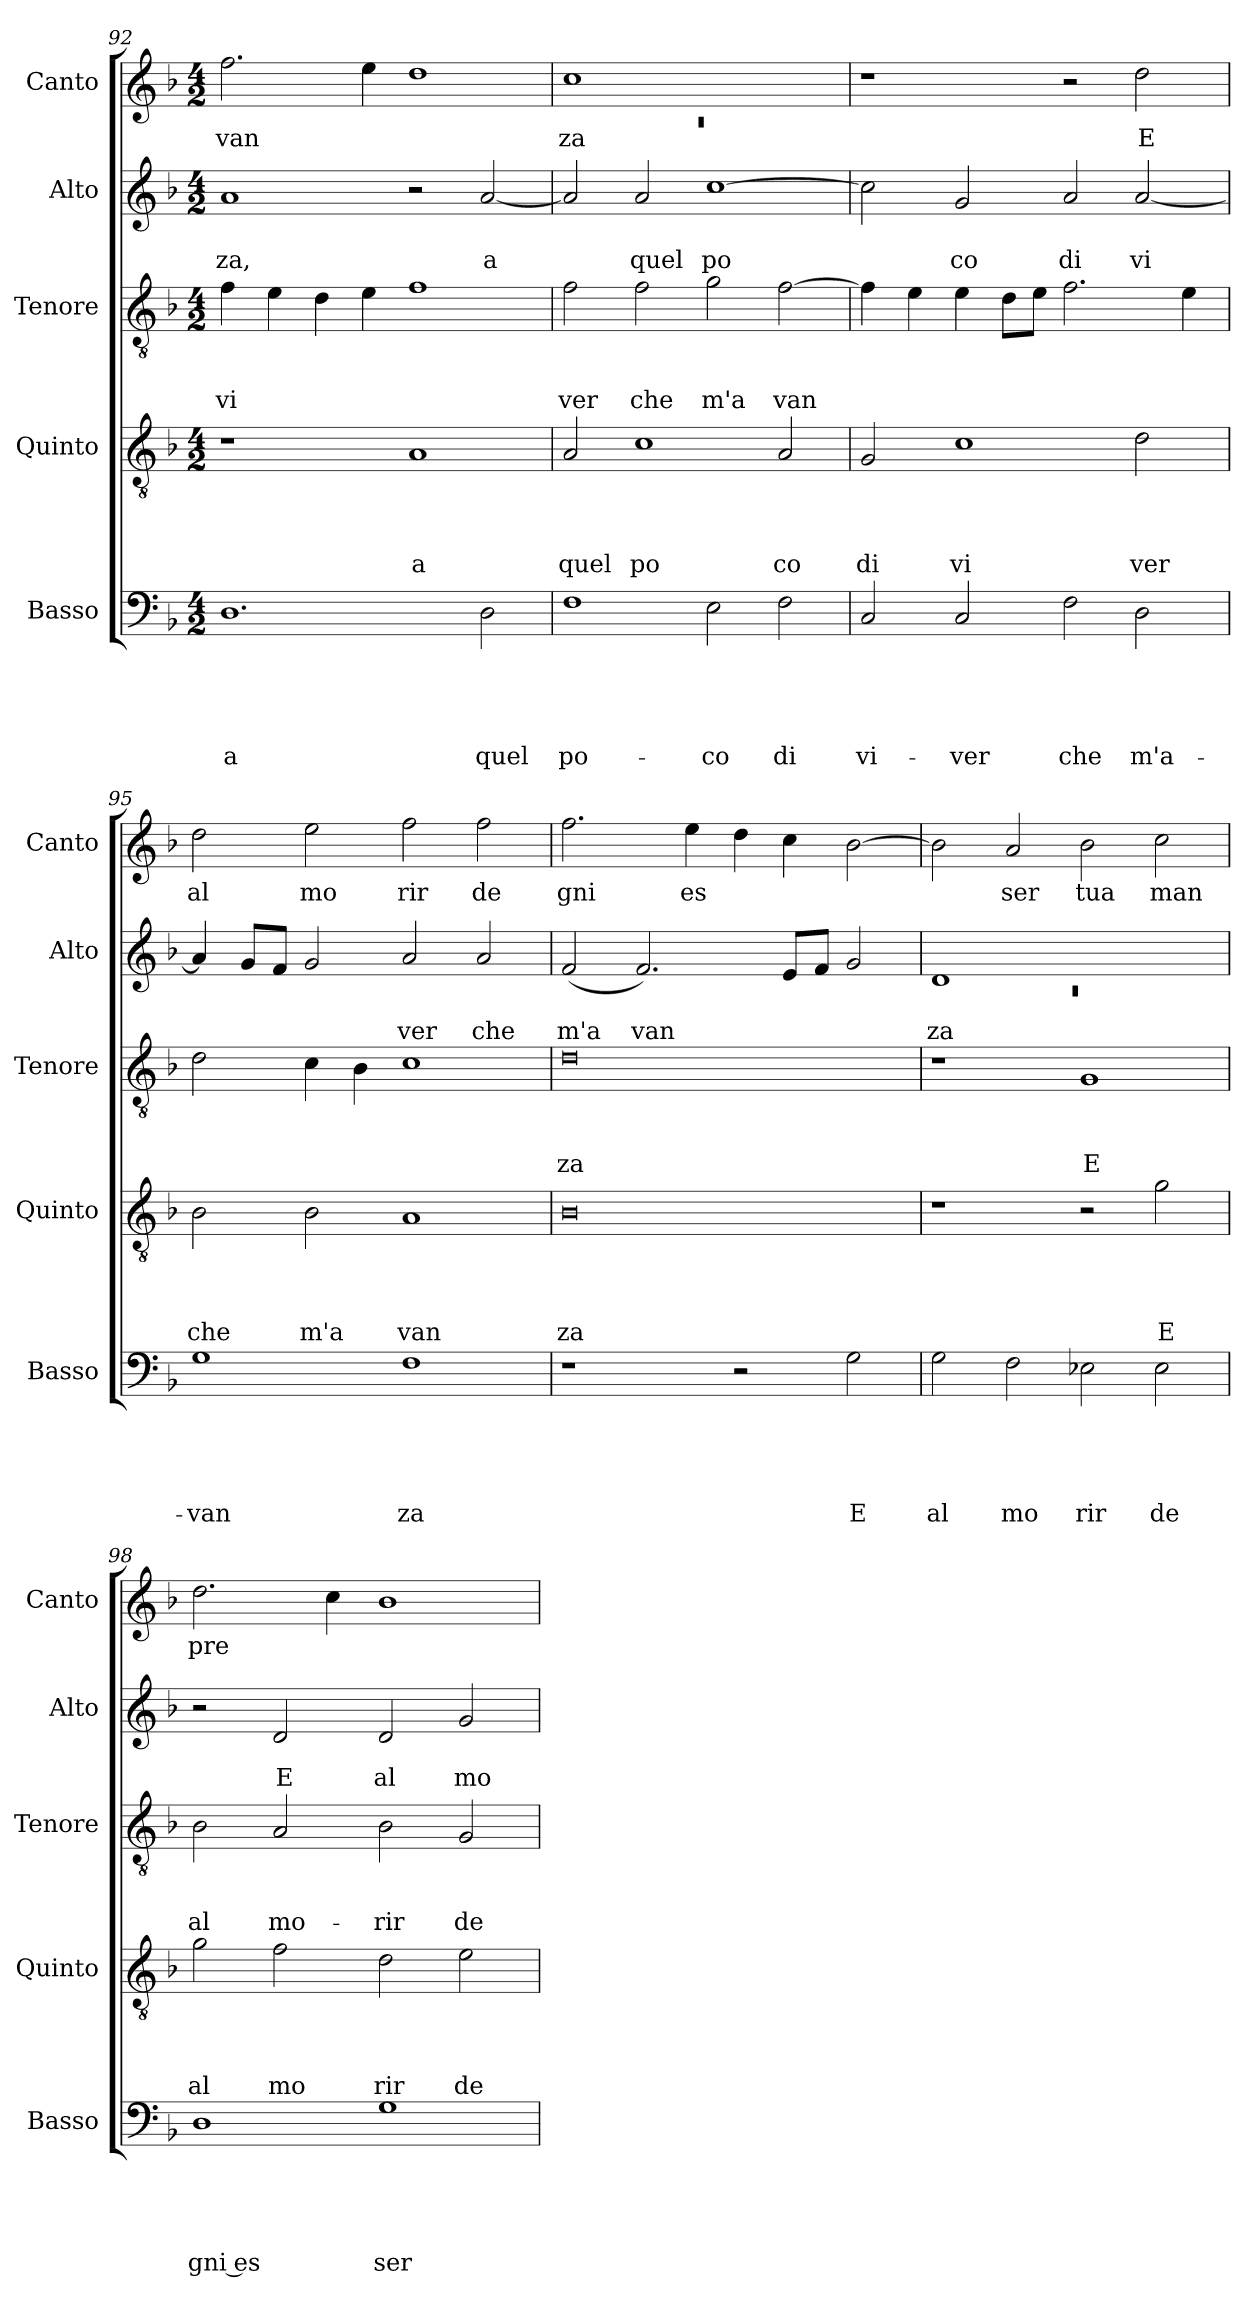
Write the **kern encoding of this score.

**kern	**text	**text	**text	**text	**text	**kern	**text	**text	**text	**text	**kern	**text	**text	**text	**kern	**text	**text	**kern	**text
*part5	*part5	*part5	*part5	*part5	*part5	*part4	*part4	*part4	*part4	*part4	*part3	*part3	*part3	*part3	*part2	*part2	*part2	*part1	*part1
*staff5	*staff5	*staff5	*staff5	*staff5	*staff5	*staff4	*staff4	*staff4	*staff4	*staff4	*staff3	*staff3	*staff3	*staff3	*staff2	*staff2	*staff2	*staff1	*staff1
*I"Basso	*	*	*	*	*	*I"Quinto	*	*	*	*	*I"Tenore	*	*	*	*I"Alto	*	*	*I"Canto	*
*I'Basso	*	*	*	*	*	*I'Quinto	*	*	*	*	*I'Tenore	*	*	*	*I'Alto	*	*	*I'Canto	*
*clefF4	*	*	*	*	*	*clefGv2	*	*	*	*	*clefGv2	*	*	*	*clefG2	*	*	*clefG2	*
*k[b-]	*	*	*	*	*	*k[b-]	*	*	*	*	*k[b-]	*	*	*	*k[b-]	*	*	*k[b-]	*
*F:	*	*	*	*	*	*F:	*	*	*	*	*F:	*	*	*	*F:	*	*	*F:	*
*M4/2	*	*	*	*	*	*M4/2	*	*	*	*	*M4/2	*	*	*	*M4/2	*	*	*M4/2	*
=92	=92	=92	=92	=92	=92	=92	=92	=92	=92	=92	=92	=92	=92	=92	=92	=92	=92	=92	=92
!	!	!	!	!	!LO:LY:b	!	!	!	!	!	!	!	!	!LO:LY:b	!	!	!LO:LY:b	!	!LO:LY:b
1.D	.	.	.	.	a	1r	.	.	.	.	4f\	.	.	vi	1a	.	za,	2.ff\	van
.	.	.	.	.	.	.	.	.	.	.	4e\	.	.	.	.	.	.	.	.
.	.	.	.	.	.	.	.	.	.	.	4d\	.	.	.	.	.	.	.	.
.	.	.	.	.	.	.	.	.	.	.	4e\	.	.	.	.	.	.	4ee\	.
!	!	!	!	!	!	!	!	!	!	!LO:LY:b	!	!	!	!	!	!	!	!	!
.	.	.	.	.	.	1A	.	.	.	a	1f	.	.	.	2r	.	.	1dd	.
!	!	!	!	!	!LO:LY:b	!	!	!	!	!	!	!	!	!	!	!	!LO:LY:b	!	!
2D\	.	.	.	.	quel	.	.	.	.	.	.	.	.	.	[<2a/	.	a	.	.
=93	=93	=93	=93	=93	=93	=93	=93	=93	=93	=93	=93	=93	=93	=93	=93	=93	=93	=93	=93
*	*	*	*	*	*	*	*	*	*	*	*	*	*	*	*	*	*	*^	*
!	!	!	!	!	!LO:LY:b	!	!	!	!	!LO:LY:b	!	!	!	!LO:LY:b	!	!	!	!	!LO:N:vis=1	!LO:LY:b
1F	.	.	.	.	po-	2A/	.	.	.	quel	2f\	.	.	ver	2a/]	.	.	1cc	0rc	za
!	!	!	!	!	!	!	!	!	!	!LO:LY:b	!	!	!	!LO:LY:b	!	!	!LO:LY:b	!	!	!
.	.	.	.	.	.	1c	.	.	.	po	2f\	.	.	che	2a/	.	quel	.	.	.
!	!	!	!	!	!LO:LY:b	!	!	!	!	!	!	!	!	!LO:LY:b	!	!	!LO:LY:b	!	!	!
2E\	.	.	.	.	-co	.	.	.	.	.	2g\	.	.	m'a	[>1cc	.	po	1ryy	.	.
!	!	!	!	!	!LO:LY:b	!	!	!	!	!LO:LY:b	!	!	!	!LO:LY:b	!	!	!	!	!	!
2F\	.	.	.	.	di	2A/	.	.	.	co	[>2f\	.	.	van	.	.	.	.	.	.
*	*	*	*	*	*	*	*	*	*	*	*	*	*	*	*	*	*	*v	*v	*
=94	=94	=94	=94	=94	=94	=94	=94	=94	=94	=94	=94	=94	=94	=94	=94	=94	=94	=94	=94
!	!	!	!	!	!LO:LY:b	!	!	!	!	!LO:LY:b	!	!	!	!	!	!	!	!	!
2C/	.	.	.	.	vi-	2G/	.	.	.	di	4f\]	.	.	.	2cc\]	.	.	1r	.
.	.	.	.	.	.	.	.	.	.	.	4e\	.	.	.	.	.	.	.	.
!	!	!	!	!	!LO:LY:b	!	!	!	!	!LO:LY:b	!	!	!	!	!	!	!LO:LY:b	!	!
2C/	.	.	.	.	-ver	1c	.	.	.	vi	4e\	.	.	.	2g/	.	co	.	.
.	.	.	.	.	.	.	.	.	.	.	8d\L	.	.	.	.	.	.	.	.
.	.	.	.	.	.	.	.	.	.	.	8e\J	.	.	.	.	.	.	.	.
!	!	!	!	!	!LO:LY:b	!	!	!	!	!	!	!	!	!	!	!	!LO:LY:b	!	!
2F\	.	.	.	.	che	.	.	.	.	.	2.f\	.	.	.	2a/	.	di	2r	.
!	!	!	!	!	!LO:LY:b	!	!	!	!	!LO:LY:b	!	!	!	!	!	!	!LO:LY:b	!	!LO:LY:b
2D\	.	.	.	.	m'a-	2d\	.	.	.	ver	.	.	.	.	[<2a/	.	vi	2dd\	E
.	.	.	.	.	.	.	.	.	.	.	4e\	.	.	.	.	.	.	.	.
!!LO:LB:g=z
=95	=95	=95	=95	=95	=95	=95	=95	=95	=95	=95	=95	=95	=95	=95	=95	=95	=95	=95	=95
!	!	!	!	!	!LO:LY:b	!	!	!	!	!LO:LY:b	!	!	!	!	!	!	!	!	!LO:LY:b
1G	.	.	.	.	-van	2B-\	.	.	.	che	2d\	.	.	.	4a/]	.	.	2dd\	al
.	.	.	.	.	.	.	.	.	.	.	.	.	.	.	8g/L	.	.	.	.
.	.	.	.	.	.	.	.	.	.	.	.	.	.	.	8f/J	.	.	.	.
!	!	!	!	!	!	!	!	!	!	!LO:LY:b	!	!	!	!	!	!	!	!	!LO:LY:b
.	.	.	.	.	.	2B-\	.	.	.	m'a	4c\	.	.	.	2g/	.	.	2ee\	mo
.	.	.	.	.	.	.	.	.	.	.	4B-\	.	.	.	.	.	.	.	.
!	!	!	!	!	!LO:LY:b	!	!	!	!	!LO:LY:b	!	!	!	!	!	!	!LO:LY:b	!	!LO:LY:b
1F	.	.	.	.	za	1A	.	.	.	van	1c	.	.	.	2a/	.	ver	2ff\	rir
!	!	!	!	!	!	!	!	!	!	!	!	!	!	!	!	!	!LO:LY:b	!	!LO:LY:b
.	.	.	.	.	.	.	.	.	.	.	.	.	.	.	2a/	.	che	2ff\	de
=96	=96	=96	=96	=96	=96	=96	=96	=96	=96	=96	=96	=96	=96	=96	=96	=96	=96	=96	=96
!	!	!	!	!	!	!	!	!	!	!LO:LY:b	!	!	!	!LO:LY:b	!	!	!LO:LY:b	!	!LO:LY:b
1r	.	.	.	.	.	0B-	.	.	.	za	0d	.	.	za	(2f/	.	m'a	2.ff\	gni
!	!	!	!	!	!	!	!	!	!	!	!	!	!	!	!	!	!LO:LY:b	!	!
.	.	.	.	.	.	.	.	.	.	.	.	.	.	.	2.f/)	.	van	.	.
!	!	!	!	!	!	!	!	!	!	!	!	!	!	!	!	!	!	!	!LO:LY:b:rj
.	.	.	.	.	.	.	.	.	.	.	.	.	.	.	.	.	.	4ee\	es
2r	.	.	.	.	.	.	.	.	.	.	.	.	.	.	.	.	.	4dd\	.
.	.	.	.	.	.	.	.	.	.	.	.	.	.	.	8e/L	.	.	4cc\	.
.	.	.	.	.	.	.	.	.	.	.	.	.	.	.	8f/J	.	.	.	.
!	!	!	!	!	!LO:LY:b	!	!	!	!	!	!	!	!	!	!	!	!	!	!
2G\	.	.	.	.	E	.	.	.	.	.	.	.	.	.	2g/	.	.	[>2b-\	.
=97	=97	=97	=97	=97	=97	=97	=97	=97	=97	=97	=97	=97	=97	=97	=97	=97	=97	=97	=97
*	*	*	*	*	*	*	*	*	*	*	*	*	*	*	*^	*	*	*	*
!	!	!	!	!	!LO:LY:b	!	!	!	!	!	!	!	!	!	!	!LO:N:vis=1	!	!LO:LY:b	!	!
2G\	.	.	.	.	al	1r	.	.	.	.	1r	.	.	.	1d	0rc	.	za	2b-\]	.
!	!	!	!	!	!LO:LY:b	!	!	!	!	!	!	!	!	!	!	!	!	!	!	!LO:LY:b
2F\	.	.	.	.	mo	.	.	.	.	.	.	.	.	.	.	.	.	.	2a/	ser
!	!	!	!	!	!LO:LY:b	!	!	!	!	!	!	!	!	!LO:LY:b	!	!	!	!	!	!LO:LY:b
2E-X\	.	.	.	.	rir	2r	.	.	.	.	1G	.	.	E	1ryy	.	.	.	2b-\	tua
!	!	!	!	!	!LO:LY:b	!	!	!	!	!LO:LY:b	!	!	!	!	!	!	!	!	!	!LO:LY:b
2E-\	.	.	.	.	de	2g\	.	.	.	E	.	.	.	.	.	.	.	.	2cc\	man
*	*	*	*	*	*	*	*	*	*	*	*	*	*	*	*v	*v	*	*	*	*
=98	=98	=98	=98	=98	=98	=98	=98	=98	=98	=98	=98	=98	=98	=98	=98	=98	=98	=98	=98
!	!	!	!	!	!LO:LY:b:rj	!	!	!	!	!LO:LY:b	!	!	!	!LO:LY:b	!	!	!	!	!LO:LY:b
1D	.	.	.	.	gni es	2g\	.	.	.	al	2B-\	.	.	al	2r	.	.	2.dd\	pre
!	!	!	!	!	!	!	!	!	!	!LO:LY:b	!	!	!	!LO:LY:b	!	!	!LO:LY:b	!	!
.	.	.	.	.	.	2f\	.	.	.	mo	2A/	.	.	mo-	2d/	.	E	.	.
.	.	.	.	.	.	.	.	.	.	.	.	.	.	.	.	.	.	4cc\	.
!	!	!	!	!	!LO:LY:b	!	!	!	!	!LO:LY:b	!	!	!	!LO:LY:b	!	!	!LO:LY:b	!	!
1G	.	.	.	.	ser	2d\	.	.	.	rir	2B-\	.	.	-rir	2d/	.	al	1b-	.
!	!	!	!	!	!	!	!	!	!	!LO:LY:b	!	!	!	!LO:LY:b	!	!	!LO:LY:b	!	!
.	.	.	.	.	.	2e\	.	.	.	de	2G/	.	.	de-	2g/	.	mo	.	.
=	=	=	=	=	=	=	=	=	=	=	=	=	=	=	=	=	=	=	=
*-	*-	*-	*-	*-	*-	*-	*-	*-	*-	*-	*-	*-	*-	*-	*-	*-	*-	*-	*-
